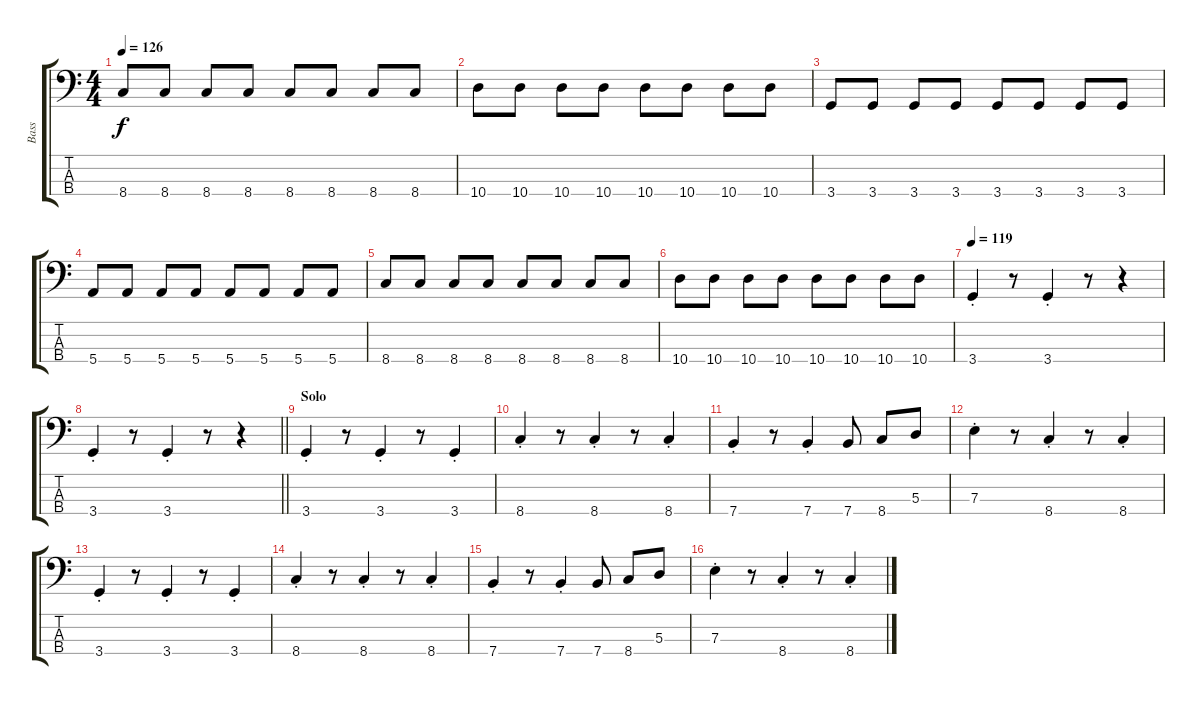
\track ("Bass" "Bass") {instrument electricbasspick}
\staff {score tabs}
\tuning (G2 D2 A1 E1) {hide}
\ts (4 4)
\tempo 126
\clef f4
\ks c
8.4.8{dy f} 8.4.8 8.4.8 8.4.8 8.4.8 8.4.8 8.4.8 8.4.8 |
10.4.8 10.4.8 10.4.8 10.4.8 10.4.8 10.4.8 10.4.8 10.4.8 |
3.4.8 3.4.8 3.4.8 3.4.8 3.4.8 3.4.8 3.4.8 3.4.8 |
5.4.8 5.4.8 5.4.8 5.4.8 5.4.8 5.4.8 5.4.8 5.4.8 |
8.4.8 8.4.8 8.4.8 8.4.8 8.4.8 8.4.8 8.4.8 8.4.8 |
10.4.8 10.4.8 10.4.8 10.4.8 10.4.8 10.4.8 10.4.8 10.4.8 |
\tempo 119
3.4{st}.4 r.8 3.4{st}.4 r.8 r.4 |
\barLineRight lightlight
3.4{st}.4 r.8 3.4{st}.4 r.8 r.4 |
\section ("" "Solo")
3.4{st}.4 r.8 3.4{st}.4 r.8 3.4{st}.4 |
8.4{st}.4 r.8 8.4{st}.4 r.8 8.4{st}.4 |
7.4{st}.4 r.8 7.4{st}.4 7.4.8 8.4.8 5.3.8 |
7.3{st}.4 r.8 8.4{st}.4 r.8 8.4{st}.4 |
3.4{st}.4 r.8 3.4{st}.4 r.8 3.4{st}.4 |
8.4{st}.4 r.8 8.4{st}.4 r.8 8.4{st}.4 |
7.4{st}.4 r.8 7.4{st}.4 7.4.8 8.4.8 5.3.8 |
7.3{st}.4 r.8 8.4{st}.4 r.8 8.4{st}.4
